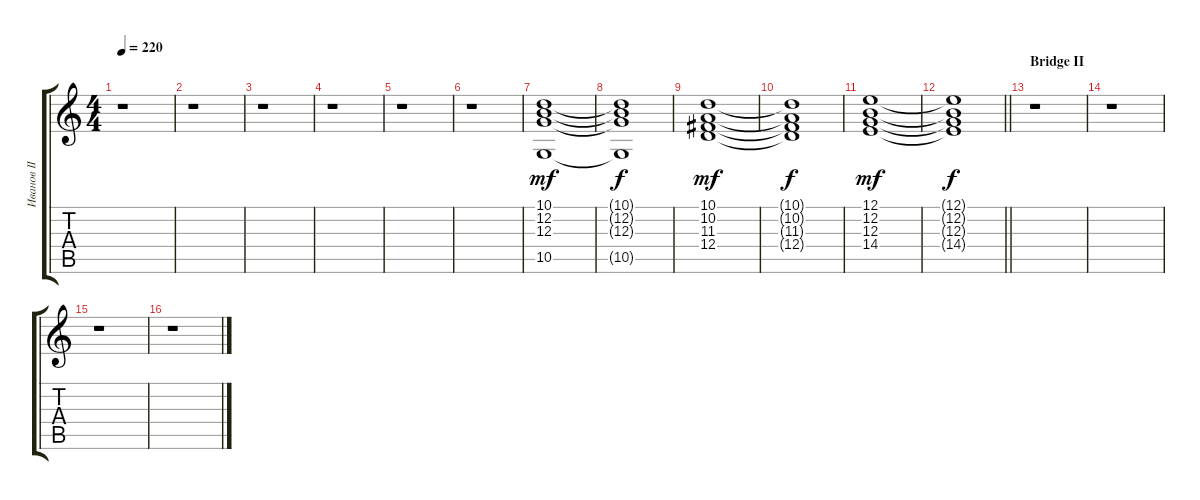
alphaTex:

\track ("Иванов II" "Иванов II") {instrument choiraahs}
\staff {score tabs}
\tuning (E4 B3 G3 D3 A2 E2) {hide}
\ts (4 4)
\tempo 220
\clef g2
\ks c
r.1{dy mf} |
r.1 |
r.1 |
r.1 |
r.1 |
r.1 |
(10.1 12.2 12.3 10.5).1 |
(10.1{t} 12.2{t} 12.3{t} 10.5{t}).1{dy f} |
(10.1 10.2 11.3 12.4).1{dy mf} |
(10.1{t} 10.2{t} 11.3{t} 12.4{t}).1{dy f} |
(12.1 12.2 12.3 14.4).1{dy mf} |
\barLineRight lightlight
(12.1{t} 12.2{t} 12.3{t} 14.4{t}).1{dy f} |
\section ("" "Bridge II")
r.1 |
r.1 |
r.1 |
r.1
